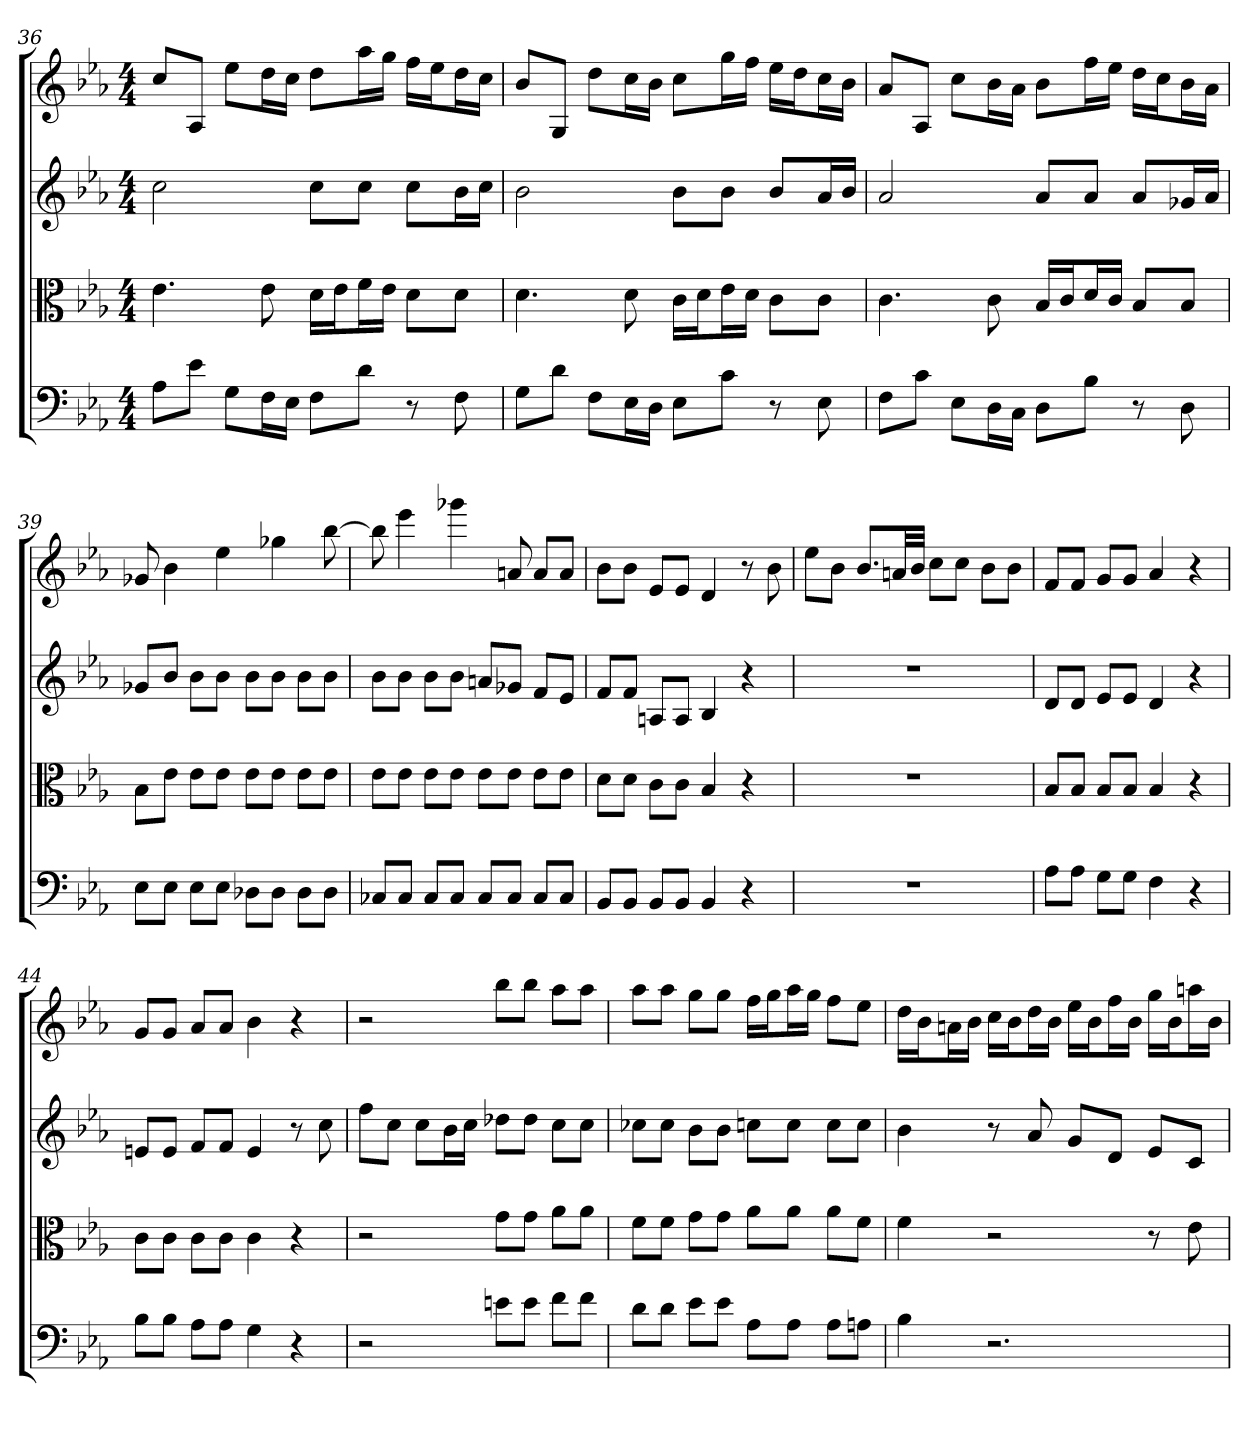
**kern	**kern	**kern	**kern
*part4	*part3	*part2	*part1
*staff4	*staff3	*staff2	*staff1
*clefF4	*clefC3	*	*
*k[b-e-a-]	*k[b-e-a-]	*k[b-e-a-]	*k[b-e-a-]
*E-:	*E-:	*E-:	*E-:
*M4/4	*M4/4	*M4/4	*M4/4
=36	=36	=36	=36
8A-\L	4.e-	2cc	8ccL
8e-\J	.	.	8A-J
8G\L	.	.	8ee-L
16F\L	8e-	.	16ddL
16E-\JJ	.	.	16ccJJ
8F\L	16d\LL	8ccL	8ddL
.	16e-\J	.	.
8d\J	16f\L	8ccJ	16aa-L
.	16e-\JJ	.	16ggJJ
8r	8d\L	8ccL	16ffLL
.	.	.	16ee-J
8F	8d\J	16b-L	16ddL
.	.	16ccJJ	16ccJJ
=37	=37	=37	=37
8G\L	4.d	2b-	8b-L
8d\J	.	.	8GJ
8F\L	.	.	8ddL
16E-\L	8d	.	16ccL
16D\JJ	.	.	16b-JJ
8E-\L	16c\LL	8b-L	8ccL
.	16d\J	.	.
8c\J	16e-\L	8b-J	16ggL
.	16d\JJ	.	16ffJJ
8r	8c\L	8b-L	16ee-LL
.	.	.	16ddJ
8E-	8c\J	16a-L	16ccL
.	.	16b-JJ	16b-JJ
=38	=38	=38	=38
8F\L	4.c	2a-	8a-L
8c\J	.	.	8A-J
8E-\L	.	.	8ccL
16D\L	8c	.	16b-L
16C\JJ	.	.	16a-JJ
8D\L	16B-/LL	8a-L	8b-L
.	16c/J	.	.
8B-\J	16d/L	8a-J	16ffL
.	16c/JJ	.	16ee-JJ
8r	8B-/L	8a-L	16ddLL
.	.	.	16ccJ
8D	8B-/J	16g-XL	16b-L
.	.	16a-JJ	16a-JJ
=39	=39	=39	=39
8E-\L	8B-\L	8g-XL	8g-X
8E-\J	8e-\J	8b-J	4b-
8E-\L	8e-\L	8b-L	.
8E-\J	8e-\J	8b-J	4ee-
8D-X\L	8e-\L	8b-L	.
8D-\J	8e-\J	8b-J	4gg-X
8D-\L	8e-\L	8b-L	.
8D-\J	8e-\J	8b-J	[8bb-
=40	=40	=40	=40
8C-X/L	8e-\L	8b-L	8bb-]
8C-/J	8e-\J	8b-J	4eee-
8C-/L	8e-\L	8b-L	.
8C-/J	8e-\J	8b-J	4ggg-X
8C-/L	8e-\L	8anL	.
8C-/J	8e-\J	8g-XJ	8an
8C-/L	8e-\L	8fL	8aL
8C-/J	8e-\J	8e-J	8aJ
=41	=41	=41	=41
8BB-/L	8d\L	8fL	8b-L
8BB-/J	8d\J	8fJ	8b-J
8BB-/L	8c\L	8AnL	8e-L
8BB-/J	8c\J	8AJ	8e-J
4BB-	4B-	4B-	4d
4r	4r	4r	8r
.	.	.	8b-
=42	=42	=42	=42
1r	1r	1r	8ee-L
.	.	.	8b-J
.	.	.	8.b-L
.	.	.	32anLL
.	.	.	32b-JJJ
.	.	.	8ccL
.	.	.	8ccJ
.	.	.	8b-L
.	.	.	8b-J
=43	=43	=43	=43
8A-\L	8B-/L	8dL	8fL
8A-\J	8B-/J	8dJ	8fJ
8G\L	8B-/L	8e-L	8gL
8G\J	8B-/J	8e-J	8gJ
4F	4B-	4d	4a-
4r	4r	4r	4r
=44	=44	=44	=44
8B-\L	8c\L	8enL	8gL
8B-\J	8c\J	8eJ	8gJ
8A-\L	8c\L	8fL	8a-L
8A-\J	8c\J	8fJ	8a-J
4G	4c	4e	4b-
4r	4r	8r	4r
.	.	8cc	.
=45	=45	=45	=45
2r	2r	8ffL	2r
.	.	8ccJ	.
.	.	8ccL	.
.	.	16b-L	.
.	.	16ccJJ	.
8en\L	8g\L	8dd-XL	8bb-L
8e\J	8g\J	8dd-J	8bb-J
8f\L	8a-\L	8ccL	8aa-L
8f\J	8a-\J	8ccJ	8aa-J
=46	=46	=46	=46
8d\L	8f\L	8cc-XL	8aa-L
8d\J	8f\J	8cc-J	8aa-J
8e-\L	8g\L	8b-L	8ggL
8e-\J	8g\J	8b-J	8ggJ
8A-\L	8a-\L	8ccnL	16ffLL
.	.	.	16ggJ
8A-\J	8a-\J	8ccJ	16aa-L
.	.	.	16ggJJ
8A-\L	8a-\L	8ccL	8ffL
8An\J	8f\J	8ccJ	8ee-J
=47	=47	=47	=47
4B-	4f	4b-	16ddLL
.	.	.	16b-J
.	.	.	16anL
.	.	.	16b-JJ
2.r	2r	8r	16ccLL
.	.	.	16b-J
.	.	8a-	16ddL
.	.	.	16b-JJ
.	.	8gL	16ee-LL
.	.	.	16b-J
.	.	8dJ	16ffL
.	.	.	16b-JJ
.	8r	8e-L	16ggLL
.	.	.	16b-J
.	8e-	8cJ	16aanL
.	.	.	16b-JJ
=	=	=	=
*-	*-	*-	*-
